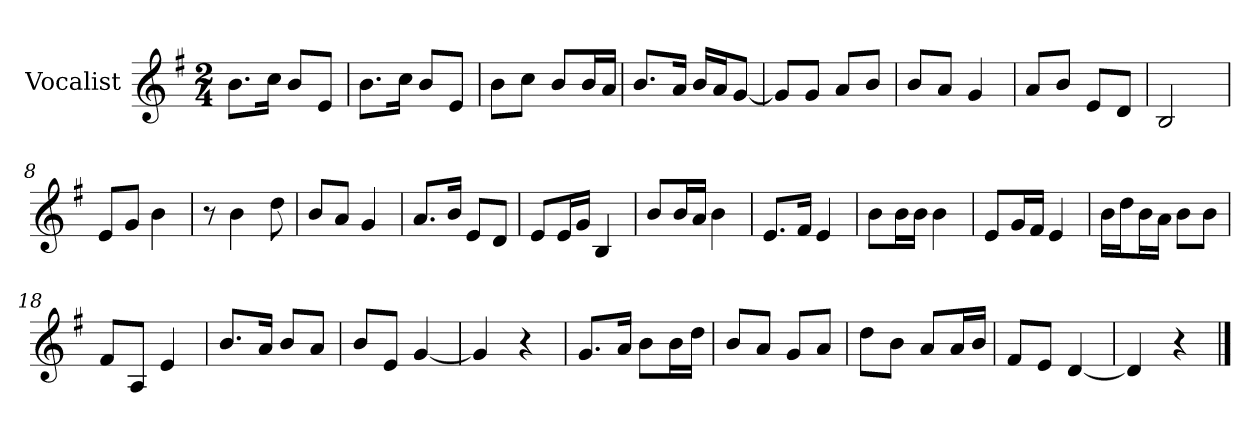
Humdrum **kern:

**kern
*part1
*staff1
*I"Vocalist
*k[f#]
*G:
*M2/4
=
8.bL
16ccJk
8bL
8eJ
=1
8.bL
16ccJk
8bL
8eJ
=2
8bL
8ccJ
8bL
16bL
16aJJ
=3
8.bL
16aJk
16bLL
16aJ
[8gJ
=4
8gL]
8gJ
8aL
8bJ
=5
8bL
8aJ
4g
=6
8aL
8bJ
8eL
8dJ
=7
2B
=8
8eL
8gJ
4b
=9
8r
4b
8dd
=10
8bL
8aJ
4g
=11
8.aL
16bJk
8eL
8dJ
=12
8eL
16eL
16gJJ
4B
=13
8bL
16bL
16aJJ
4b
=14
8.eL
16f#Jk
4e
=15
8bL
16bL
16bJJ
4b
=16
8eL
16gL
16f#JJ
4e
=17
16bLL
16ddJ
16bL
16aJJ
8bL
8bJ
=18
8f#L
8AJ
4e
=19
8.bL
16aJk
8bL
8aJ
=20
8bL
8eJ
[4g
=21
4g]
4r
=22
8.gL
16aJk
8bL
16bL
16ddJJ
=23
8bL
8aJ
8gL
8aJ
=24
8ddL
8bJ
8aL
16aL
16bJJ
=25
8f#L
8eJ
[4d
=26
4d]
4r
==
*-
